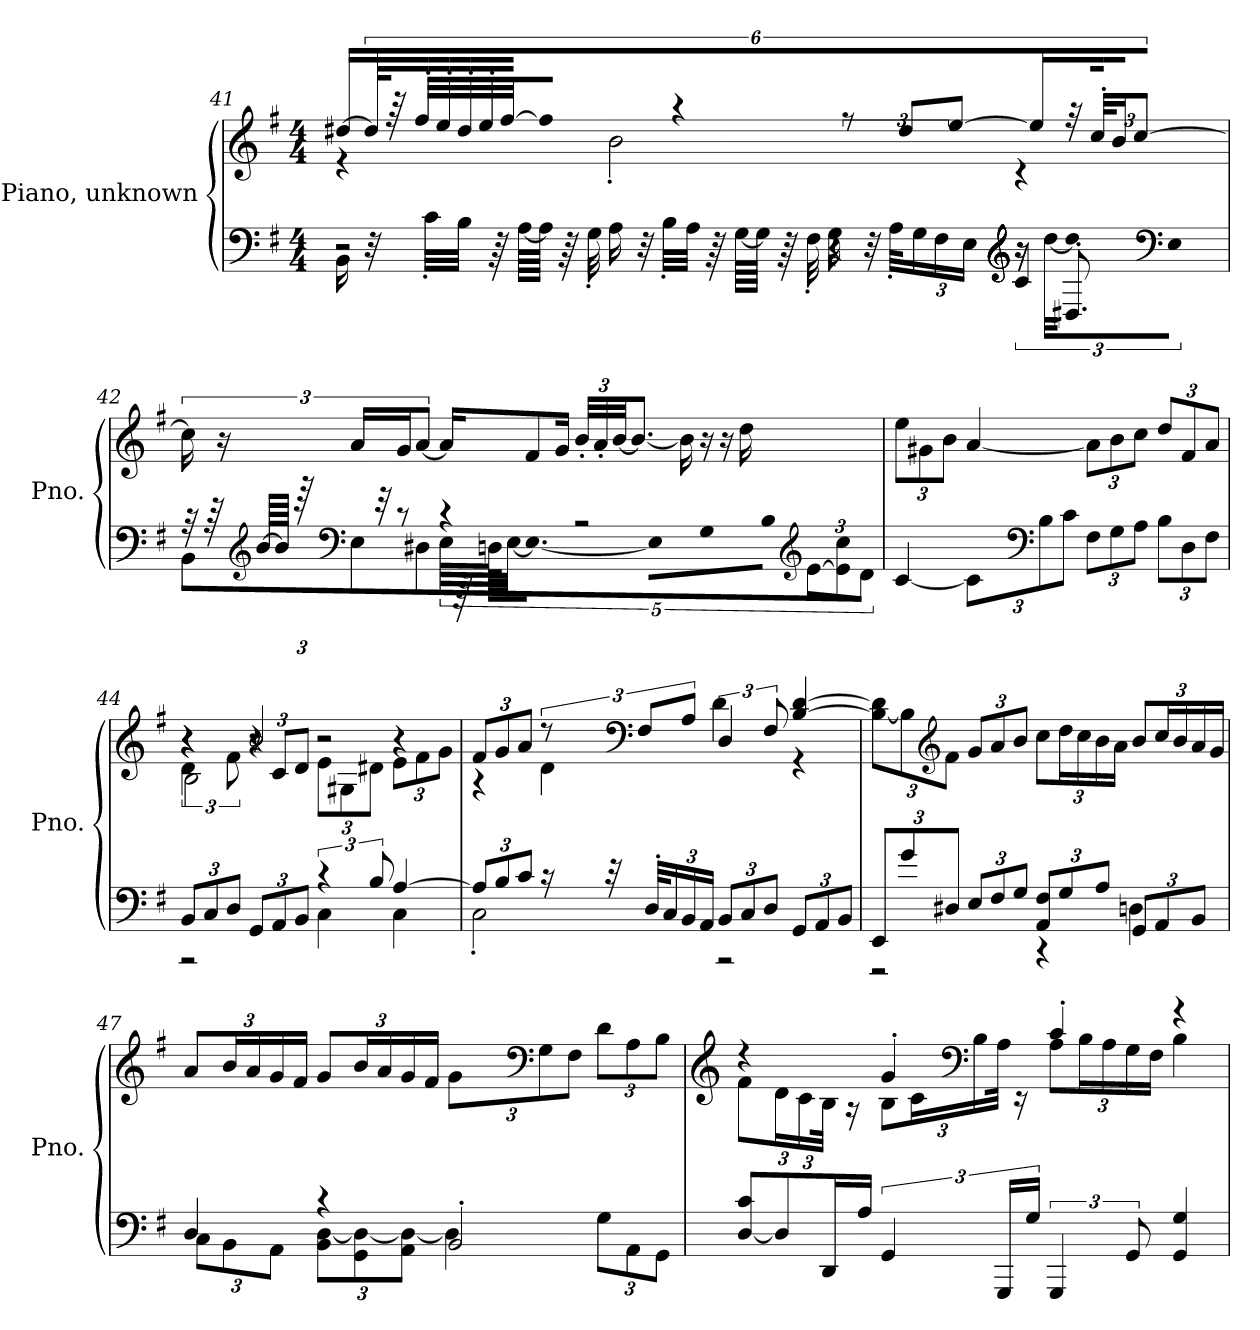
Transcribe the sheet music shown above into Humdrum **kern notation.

**kern	**kern
*part1	*part1
*staff2	*staff1
*I"Piano, unknown	*
*I'Pno.	*
!!LO:LB:g=z
*clefF4	*clefG2
*k[f#]	*k[f#]
*M4/4	*M4/4
=41	=41
*^	*^
*	*^	*	*
2r	16BB\	2r	[16dd#X/LL	4r
.	32r	.	96dd#/JJkk]	.
.	.	.	96r	.
.	.	.	48ff#'/LLL	.
.	32c'\LLL	.	.	.
.	.	.	48ee'/	.
*	*	*	*Xbrackettup	*
.	32B\JJJ	.	48dd#'/	.
.	.	.	48ee'/	.
.	64r	.	.	.
.	.	.	[48ff#/J	.
.	[64A\LLLL	.	.	.
.	64A\JJJJ]	.	16ff#/JJ]	.
.	64r	.	.	.
.	32G'\	.	.	.
.	16A\	.	4r	2b'\
.	32r	.	.	.
.	32B'\LLL	.	.	.
.	32A\JJJ	.	.	.
.	64r	.	.	.
.	[64G\LLLL	.	.	.
.	64G\JJJJ]	.	.	.
.	64r	.	.	.
.	32F#'\	.	.	.
*	*	*	*brackettup	*
4r	16G\	4r	12r	.
.	32r	.	.	.
.	.	.	12dd#/L	.
.	32A'\KLL	.	.	.
*	*Xbrackettup	*	*	*
.	24G\	.	.	.
.	24F#\	.	[12ee/J	.
.	24E\JJ	.	.	.
*clefG2	*	*	*	*
*	*brackettup	*	*	*
4c/	24r	16r	16ee/]	4r
.	[48dd\KKL	.	.	.
.	8dd\]	8.D#X'/	32r	.
.	.	.	32cc'/KLL	.
*	*	*	*Xbrackettup	*
.	.	.	24b/J	.
.	.	.	[12cc/J	.
*clefF4	*	*	*	*
.	16E\Jk	.	.	.
*	*v	*v	*	*
*	*	*v	*v
!!LO:LB:g=z
=42	=42	=42
*	*Xbrackettup	*brackettup
32r	12BB\L	24cc\]
64r	.	.
.	.	24r
*clefG2	*	*
[64b/LLLL	.	.
64b/JJJJ]	.	.
64r	.	.
*clefF4	*	*
.	12E\	24a/LL
32r	.	.
*	*	*Xbrackettup
8r	.	24g/J
.	12D#X\	[12a/J
*	*brackettup	*
4r	80E\Jkkk	16a/KL]
.	80r	.
.	80Dn\KLLL	.
.	[40E\JJ	.
.	8.E\J_	8f#/
.	.	16g/Jk
2r	16E\KL]	48b'/LLL
.	.	48a'/
.	.	[48b/JJ
.	8G\	8.b/J_
.	16B\Jk	.
*clefG2	*	*
*	*Xbrackettup	*
.	[12e\L	16b\]
.	.	16r
.	12e\] 12cc\	.
.	.	16r
.	12d\J	.
.	.	16dd\
*v	*v	*
=43	=43
[4c/	12ee\L
.	12g#X\
.	12b\J
12c\L]	[4a/
*clefF4	*
12B\	.
12c\J	.
12F#\L	12a\L]
12G\	12b\
12A\J	12cc\J
12B\L	12dd/L
12D\	12f#/
12F#\J	12a/J
!!LO:PB:g=z
=44	=44
*^	*^
*	*	*	*brackettup
*	*	*^	*^
12BB/L	2r	4r	6d\	4r	2B\
12C/	.	.	.	.	.
12D/J	.	.	12f#\	.	.
12GG/L	.	2b/	4r	12r	.
12AA/	.	.	.	12c/L	.
12BB/J	.	.	.	12d/J	.
*brackettup	*	*	*Xbrackettup	*	*
6r	4C\	.	12e\L	2r	2r
.	.	.	12G#X\	.	.
12B/	.	.	12d#X\J	.	.
[4A/	4C\	4r	12e\L	.	.
.	.	.	12f#\	.	.
.	.	.	12g\J	.	.
*	*	*v	*v	*v	*v
=45	=45	=45
*Xbrackettup	*	*
*	*	*^
12A/L]	2C'\	12f#/L	4r
12B/	.	12g/	.
12c/J	.	12a/J	.
*	*	*brackettup	*
16r	.	12r	4d\
32r	.	.	.
*	*	*clefF4	*
.	.	12F#/L	.
32D'/KLL	.	.	.
24C/	.	.	.
24BB/	.	12A/J	.
24AA/JJ	.	.	.
12BB/L	2r	6D/	4d\
12C/	.	.	.
12D/J	.	12F#/	.
12GG/L	.	[4B/ [4d/	4r
12AA/	.	.	.
12BB/J	.	.	.
*	*	*v	*v
!!LO:LB:g=z
=46	=46	=46
*	*	*Xbrackettup
12EE/L	2r	12B\_ 12d\]L
12g/	.	12B\]
*	*	*clefG2
12D#X/J	.	12f#\J
12E/L	.	12g/L
12F#/	.	12a/
12G/J	.	12b/J
12AA/ 12F#/L	4r	12cc\L
12G/	.	24dd\L
.	.	24cc\
12A/J	.	24b\
.	.	24a\JJ
12GG/L	4Dn\	12b/L
12AA/	.	24cc/L
.	.	24b/
12BB/J	.	24a/
.	.	24g/JJ
=47	=47	=47
4D/	12C\L	12a/L
.	12BB\	24b/L
.	.	24a/
.	12AA\J	24g/
.	.	24f#/JJ
4r	12BB\ [12D\L	12g/L
.	12GG\ 12D\_	24b/L
.	.	24a/
.	12AA\ 12D\_J	24g/
.	.	24f#/JJ
2BB'/	4D\]	12g\L
*	*	*clefF4
.	.	12G\
.	.	12F#\J
.	12G\L	12d\L
.	12AA\	12A\
.	12GG\J	12B\J
*v	*v	*
!!LO:LB:g=z
=48	=48
*	*clefG2
*	*^
[12D/ 12c/L	4r	12f#\L
12D/]	.	24d\L
.	.	24c\
24DD/L	.	48B\JJk
.	.	16r
24A/JJ	.	.
*brackettup	*	*
6GG/	4g'/	12B\L
.	.	24c\L
*	*clefF4	*
.	.	24B\
24GGG/LL	.	48A\JJk
.	.	16r
24G/JJ	.	.
6GGG/	4c'/	12A\L
.	.	24B\L
.	.	24A\
12GG/	.	24G\
.	.	24F#\JJ
4GG/ 4G/	4r	4B\
*	*v	*v
=	=
*-	*-
